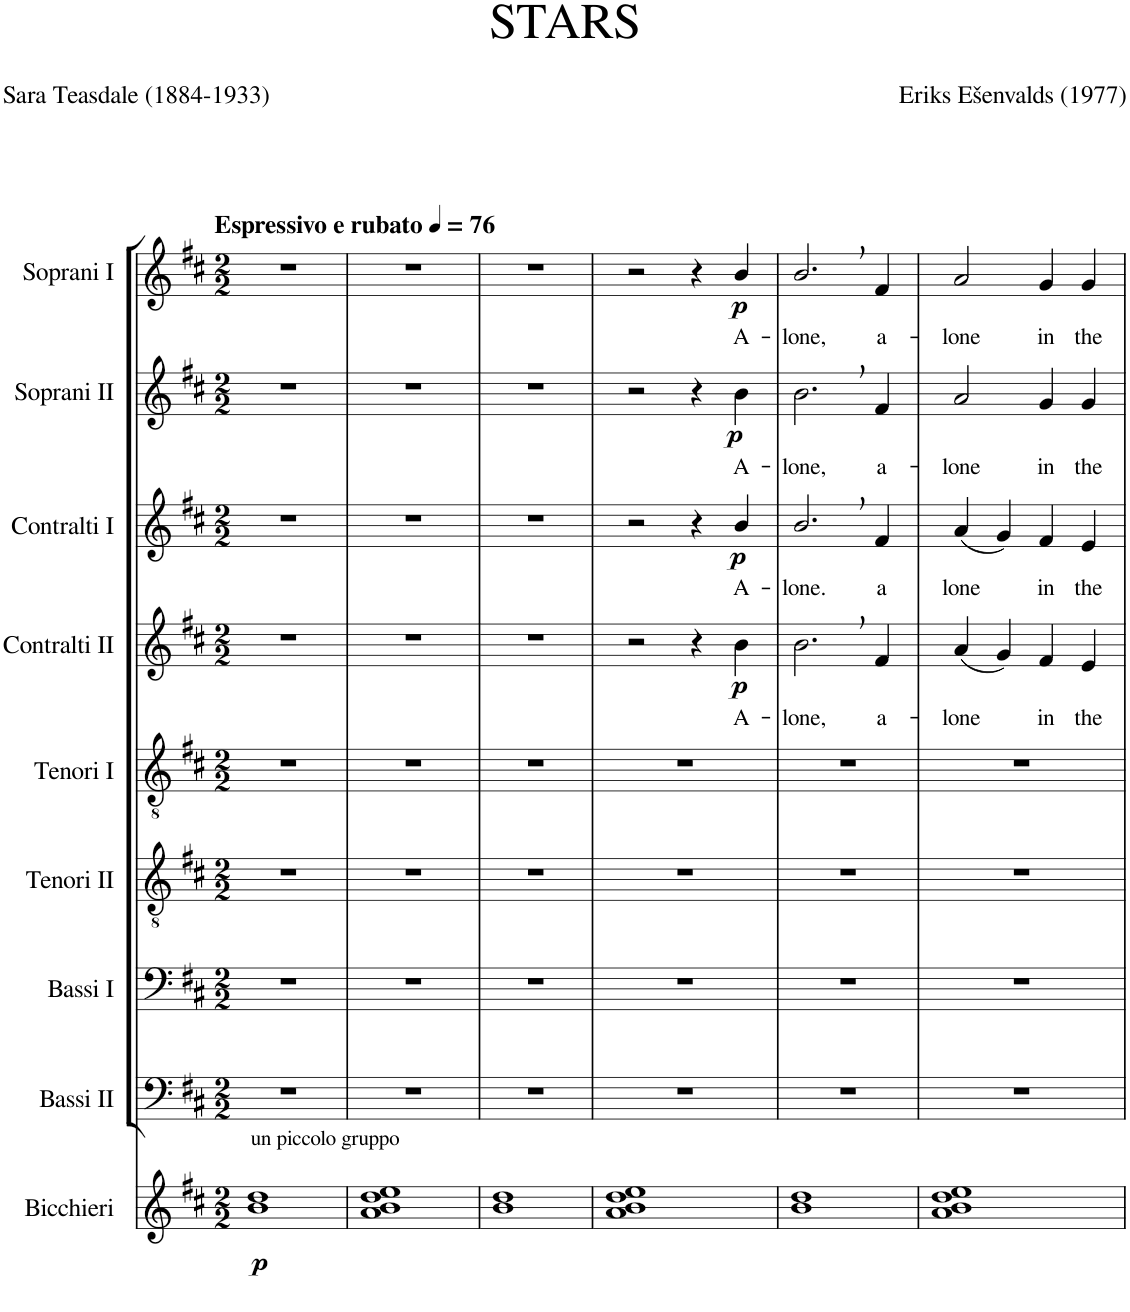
**kern	**dynam	**kern	**kern	**kern	**kern	**kern	**text	**dynam	**kern	**text	**dynam	**kern	**text	**dynam	**kern	**text	**dynam
*part9	*part9	*part8	*part7	*part6	*part5	*part4	*part4	*part4	*part3	*part3	*part3	*part2	*part2	*part2	*part1	*part1	*part1
*staff9	*staff9	*staff8	*staff7	*staff6	*staff5	*staff4	*staff4	*staff4	*staff3	*staff3	*staff3	*staff2	*staff2	*staff2	*staff1	*staff1	*staff1
*I"Bicchieri	*	*I"Bassi II	*I"Bassi I	*I"Tenori II	*I"Tenori I	*I"Contralti II	*	*	*I"Contralti I	*	*	*I"Soprani II	*	*	*I"Soprani I	*	*
*clefG2	*	*clefF4	*clefF4	*clefGv2	*clefGv2	*clefG2	*	*	*clefG2	*	*	*clefG2	*	*	*clefG2	*	*
*	*	*	*	*Trd12c21	*	*	*	*	*	*	*	*	*	*	*	*	*
*k[f#c#]	*	*k[f#c#]	*k[f#c#]	*k[f#c#]	*k[f#c#]	*k[f#c#]	*	*	*k[f#c#]	*	*	*k[f#c#]	*	*	*k[f#c#]	*	*
*D:	*	*D:	*D:	*D:	*D:	*D:	*	*	*D:	*	*	*D:	*	*	*D:	*	*
*M2/2	*	*M2/2	*M2/2	*M2/2	*M2/2	*M2/2	*	*	*M2/2	*	*	*M2/2	*	*	*M2/2	*	*
*MM76	*	*MM76	*MM76	*MM76	*MM76	*MM76	*	*	*MM76	*	*	*MM76	*	*	*MM76	*	*
=1	=1	=1	=1	=1	=1	=1	=1	=1	=1	=1	=1	=1	=1	=1	=1	=1	=1
!	!	!	!	!	!	!	!	!	!	!	!	!	!	!	!LO:TX:a:B:t=Espressivo e rubato	!	!
!LO:TX:a:t=un piccolo gruppo	!	!	!	!	!	!	!	!	!	!	!	!	!	!	!	!	!
!	!LO:DY:b	!	!	!	!	!	!	!	!	!	!	!	!	!	!	!	!
1b 1dd	p	1r	1r	1r	1r	1r	.	.	1r	.	.	1r	.	.	1r	.	.
=2	=2	=2	=2	=2	=2	=2	=2	=2	=2	=2	=2	=2	=2	=2	=2	=2	=2
1a 1b 1dd 1ee	.	1r	1r	1r	1r	1r	.	.	1r	.	.	1r	.	.	1r	.	.
=3	=3	=3	=3	=3	=3	=3	=3	=3	=3	=3	=3	=3	=3	=3	=3	=3	=3
1b 1dd	.	1r	1r	1r	1r	1r	.	.	1r	.	.	1r	.	.	1r	.	.
=4	=4	=4	=4	=4	=4	=4	=4	=4	=4	=4	=4	=4	=4	=4	=4	=4	=4
1a 1b 1dd 1ee	.	1r	1r	1r	1r	2r	.	.	2r	.	.	2r	.	.	2r	.	.
.	.	.	.	.	.	4r	.	.	4r	.	.	4r	.	.	4r	.	.
!	!	!	!	!	!	!	!LO:LY:b	!LO:DY:b	!	!LO:LY:b	!LO:DY:b	!	!LO:LY:b	!LO:DY:b	!	!LO:LY:b	!LO:DY:b
.	.	.	.	.	.	4b\	A-	p	4b/	A-	p	4b\	A-	p	4b/	A-	p
=5	=5	=5	=5	=5	=5	=5	=5	=5	=5	=5	=5	=5	=5	=5	=5	=5	=5
!	!	!	!	!	!	!	!LO:LY:b	!	!	!LO:LY:b	!	!	!LO:LY:b	!	!	!LO:LY:b	!
1b 1dd	.	1r	1r	1r	1r	2.b,\	-lone,	.	2.b,/	-lone.	.	2.b,\	-lone,	.	2.b,/	-lone,	.
!	!	!	!	!	!	!	!LO:LY:b	!	!	!LO:LY:b	!	!	!LO:LY:b	!	!	!LO:LY:b	!
.	.	.	.	.	.	4f#/	a-	.	4f#/	a	.	4f#/	a-	.	4f#/	a-	.
=6	=6	=6	=6	=6	=6	=6	=6	=6	=6	=6	=6	=6	=6	=6	=6	=6	=6
!	!	!	!	!	!	!	!LO:LY:b	!	!	!LO:LY:b	!	!	!LO:LY:b	!	!	!LO:LY:b	!
1a 1b 1dd 1ee	.	1r	1r	1r	1r	(4a/	-lone	.	(4a/	lone	.	2a/	-lone	.	2a/	-lone	.
.	.	.	.	.	.	4g/)	.	.	4g/)	.	.	.	.	.	.	.	.
!	!	!	!	!	!	!	!LO:LY:b	!	!	!LO:LY:b	!	!	!LO:LY:b	!	!	!LO:LY:b	!
.	.	.	.	.	.	4f#/	in	.	4f#/	in	.	4g/	in	.	4g/	in	.
!	!	!	!	!	!	!	!LO:LY:b	!	!	!LO:LY:b	!	!	!LO:LY:b	!	!	!LO:LY:b	!
.	.	.	.	.	.	4e/	the	.	4e/	the	.	4g/	the	.	4g/	the	.
=	=	=	=	=	=	=	=	=	=	=	=	=	=	=	=	=	=
*-	*-	*-	*-	*-	*-	*-	*-	*-	*-	*-	*-	*-	*-	*-	*-	*-	*-
